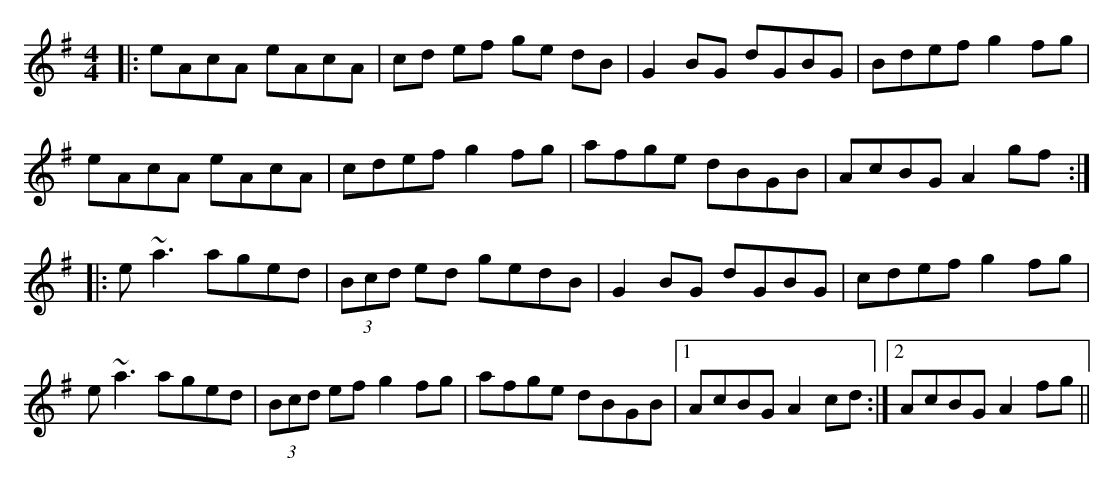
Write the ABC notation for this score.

X:1
M:4/4
K:Ador
|:eAcA eAcA|cd ef ge dB|G2BG dGBG|Bdef g2fg|
eAcA eAcA|cdef g2fg|afge dBGB|AcBG A2gf:|
|:e~a3 aged|(3Bcd ed gedB|G2BG dGBG|cdef g2fg|
e~a3 aged|(3Bcd ef g2fg|afge dBGB|1 AcBG A2cd:|2 AcBG A2fg||
